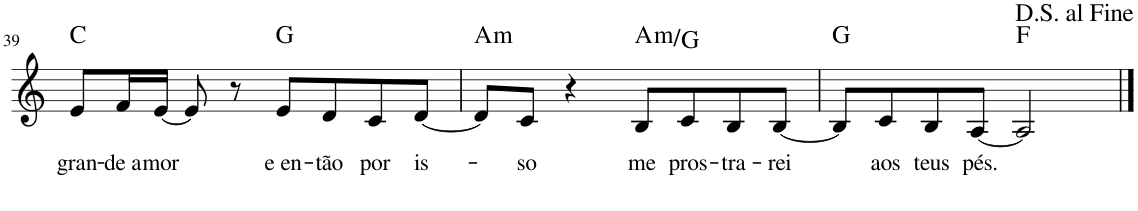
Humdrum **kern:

**kern	**text	**harte
*part1	*part1	*part1
*staff1	*staff1	*
*I"Voz	*	*
*I'Vo.	*	*
!!LO:PB:g=z
*clefG2	*	*
*k[]	*	*
*M4/4	*	*
=39	=39	=39
!	!LO:LY:b	!
8e/L	gran-	C:maj
!	!LO:LY:b	!
16f/L	-de a-	.
!	!LO:LY:b	!
[16e/JJ	-mor	.
8e/]	.	.
8r	.	.
!	!LO:LY:b	!
8e/L	e en-	G:maj
!	!LO:LY:b	!
8d/	-tão	.
!	!LO:LY:b	!
8c/	por	.
!	!LO:LY:b	!
[8d/J	is-	.
=40	=40	=40
!	!	!LO:H:kt=m
8d/L]	.	A:min
!	!LO:LY:b	!
8c/J	-so	.
4r	.	.
!	!LO:LY:b	!LO:H:kt=m
8B/L	me	A:min/b7
!	!LO:LY:b	!
8c/	pros-	.
!	!LO:LY:b	!
8B/	-tra-	.
!	!LO:LY:b	!
[8B/J	-rei	.
=41	=41	=41
8B/L]	.	G:maj
!	!LO:LY:b	!
8c/	aos	.
!	!LO:LY:b	!
8B/	teus	.
!	!LO:LY:b	!
[8A/J	pés.	.
2A/]	.	F:maj
==	==	==
*-	*-	*-
